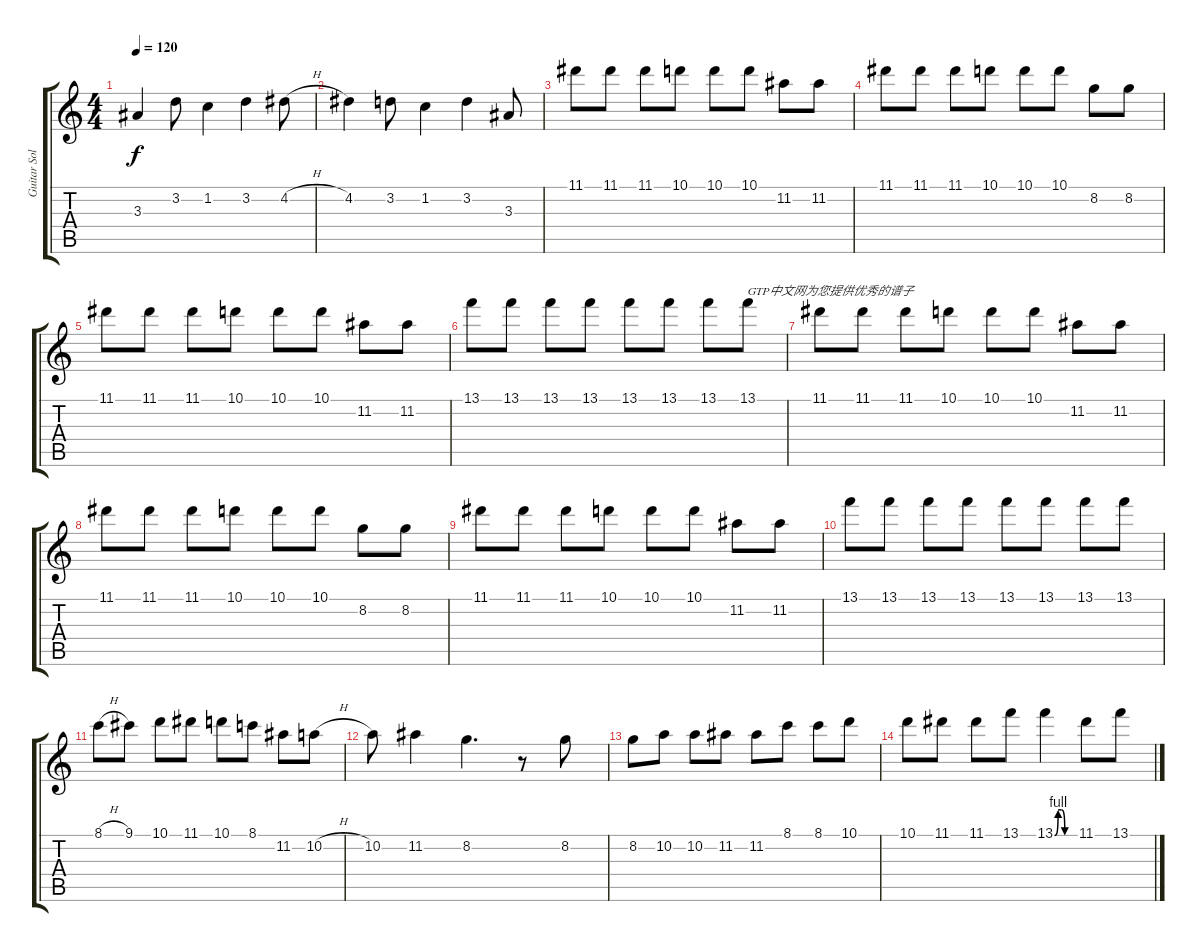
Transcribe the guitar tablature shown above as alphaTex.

\track ("Guitar Solo [Tom]" "Guitar Sol") {instrument overdrivenguitar}
\staff {score tabs}
\tuning (E4 B3 G3 D3 A2 E2) {hide}
\ts (4 4)
\tempo 120
\clef g2
\ks c
3.3.4{dy f} 3.2.8 1.2.4 3.2.4 4.2{h}.8 |
4.2.4 3.2.8 1.2.4 3.2.4 3.3.8 |
11.1.8 11.1.8 11.1.8 10.1.8 10.1.8 10.1.8 11.2.8 11.2.8 |
11.1.8 11.1.8 11.1.8 10.1.8 10.1.8 10.1.8 8.2.8 8.2.8 |
11.1.8 11.1.8 11.1.8 10.1.8 10.1.8 10.1.8 11.2.8 11.2.8 |
13.1.8 13.1.8 13.1.8 13.1.8 13.1.8 13.1.8 13.1.8 13.1.8{txt "GTP中文网为您提供优秀的谱子"} |
11.1.8 11.1.8 11.1.8 10.1.8 10.1.8 10.1.8 11.2.8 11.2.8 |
11.1.8 11.1.8 11.1.8 10.1.8 10.1.8 10.1.8 8.2.8 8.2.8 |
11.1.8 11.1.8 11.1.8 10.1.8 10.1.8 10.1.8 11.2.8 11.2.8 |
13.1.8 13.1.8 13.1.8 13.1.8 13.1.8 13.1.8 13.1.8 13.1.8 |
8.1{h}.8 9.1.8 10.1.8 11.1.8 10.1.8 8.1.8 11.2.8 10.2{h}.8 |
10.2.8 11.2.4 8.2.4{d} r.8 8.2.8 |
8.2.8 10.2.8 10.2.8 11.2.8 11.2.8 8.1.8 8.1.8 10.1.8 |
10.1.8 11.1.8 11.1.8 13.1.8 13.1{be (custom 0 0 10 4 20 4 30 0 60 0)}.4 11.1.8 13.1.8
